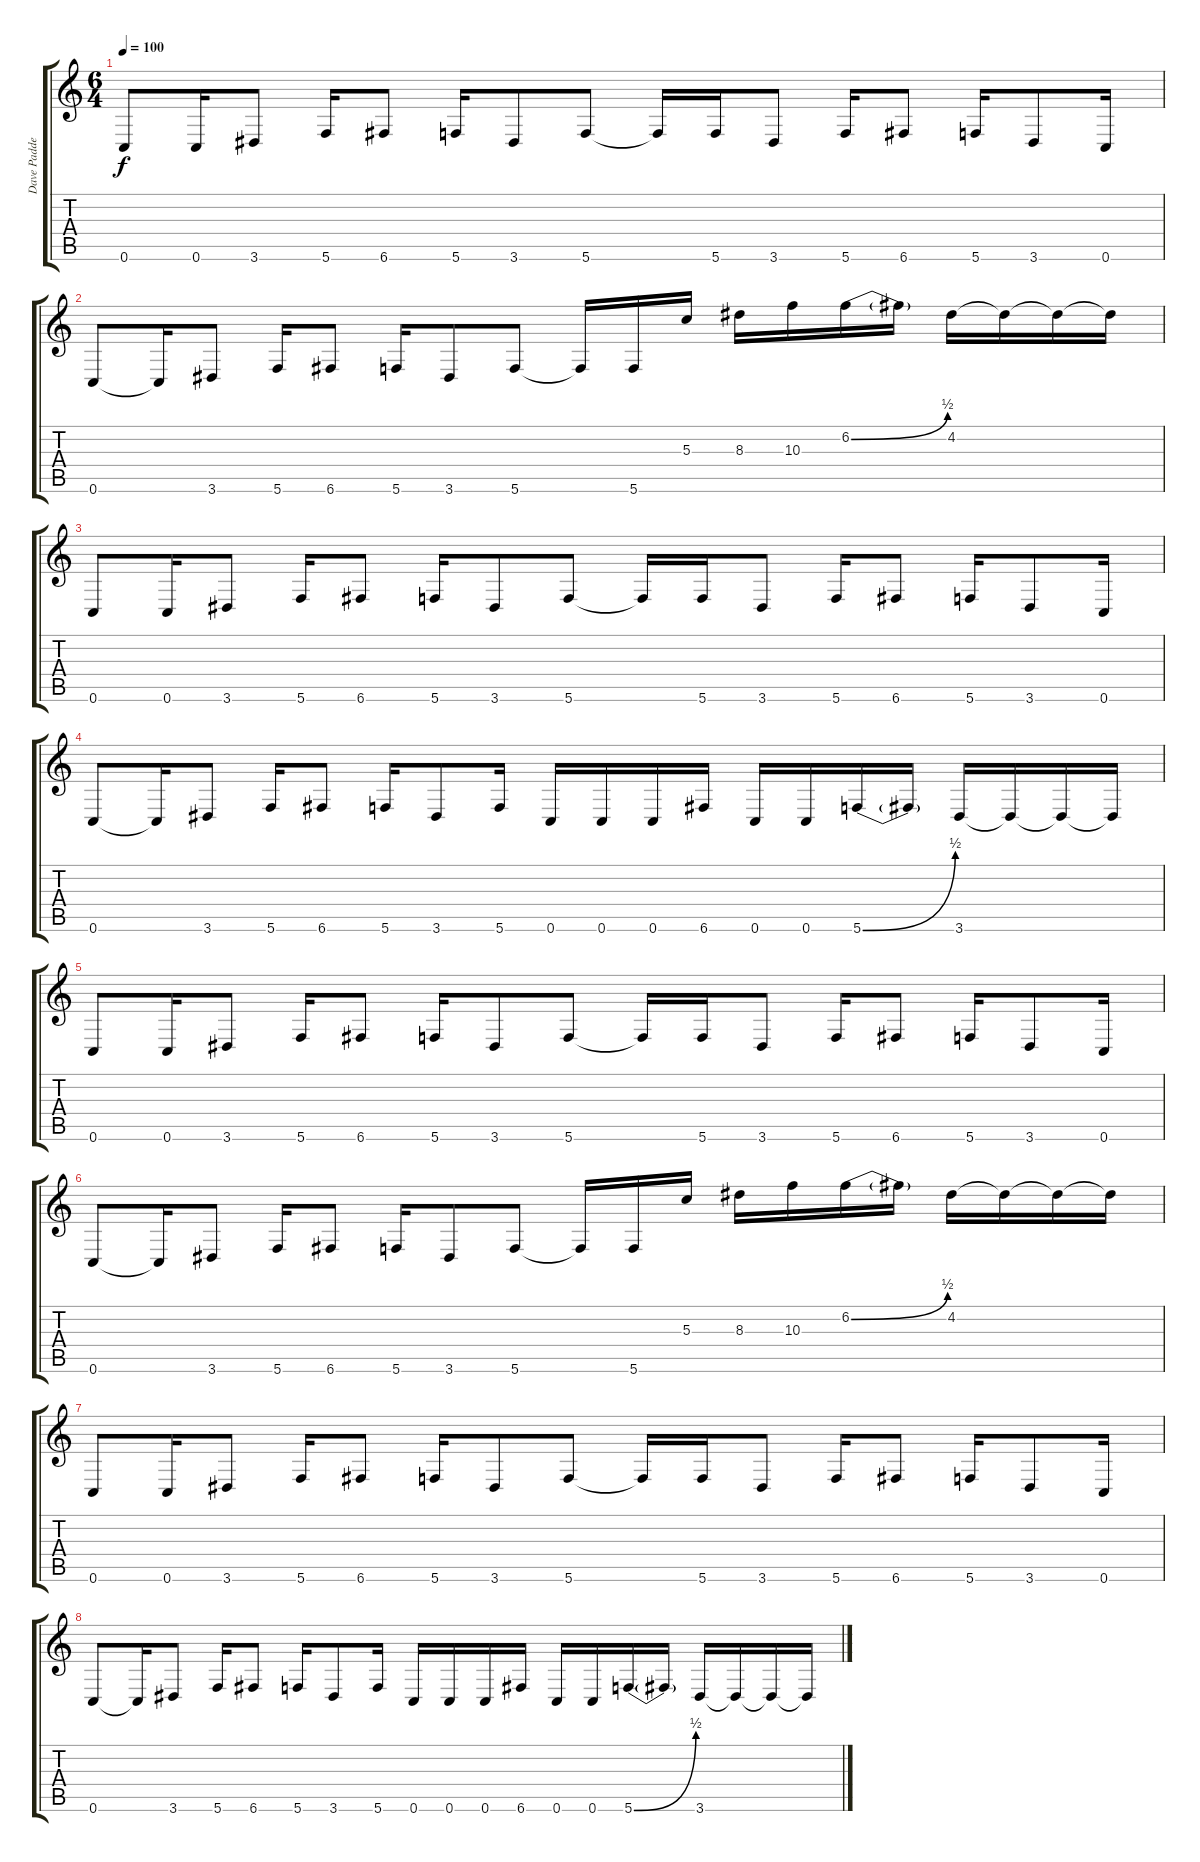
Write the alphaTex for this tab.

\track ("Dave Padden: Guitar" "Dave Padde") {instrument overdrivenguitar}
\staff {score tabs}
\tuning (E4 B3 G3 D3 A2 C2) {hide}
\ts (6 4)
\tempo 100
\clef g2
\ks c
0.6.8{dy f} 0.6.16 3.6.8 5.6.16 6.6.8 5.6.16 3.6.8 5.6.8 5.6{t}.16 5.6.16 3.6.8 5.6.16 6.6.8 5.6.16 3.6.8 0.6.16 |
0.6.8 0.6{t}.16 3.6.8 5.6.16 6.6.8 5.6.16 3.6.8 5.6.8 5.6{t}.16 5.6.16 5.3.16 8.3.16 10.3.16 6.2{be (bend 0 0 60 2)}.16 6.2{t}.16 4.2.16 4.2{t}.16 4.2{t}.16 4.2{t}.16 |
0.6.8 0.6.16 3.6.8 5.6.16 6.6.8 5.6.16 3.6.8 5.6.8 5.6{t}.16 5.6.16 3.6.8 5.6.16 6.6.8 5.6.16 3.6.8 0.6.16 |
0.6.8 0.6{t}.16 3.6.8 5.6.16 6.6.8 5.6.16 3.6.8 5.6.16 0.6.16 0.6.16 0.6.16 6.6.16 0.6.16 0.6.16 5.6{be (bend 0 0 60 2)}.16 5.6{t}.16 3.6.16 3.6{t}.16 3.6{t}.16 3.6{t}.16 |
0.6.8 0.6.16 3.6.8 5.6.16 6.6.8 5.6.16 3.6.8 5.6.8 5.6{t}.16 5.6.16 3.6.8 5.6.16 6.6.8 5.6.16 3.6.8 0.6.16 |
0.6.8 0.6{t}.16 3.6.8 5.6.16 6.6.8 5.6.16 3.6.8 5.6.8 5.6{t}.16 5.6.16 5.3.16 8.3.16 10.3.16 6.2{be (bend 0 0 60 2)}.16 6.2{t}.16 4.2.16 4.2{t}.16 4.2{t}.16 4.2{t}.16 |
0.6.8 0.6.16 3.6.8 5.6.16 6.6.8 5.6.16 3.6.8 5.6.8 5.6{t}.16 5.6.16 3.6.8 5.6.16 6.6.8 5.6.16 3.6.8 0.6.16 |
0.6.8 0.6{t}.16 3.6.8 5.6.16 6.6.8 5.6.16 3.6.8 5.6.16 0.6.16 0.6.16 0.6.16 6.6.16 0.6.16 0.6.16 5.6{be (bend 0 0 60 2)}.16 5.6{t}.16 3.6.16 3.6{t}.16 3.6{t}.16 3.6{t}.16
